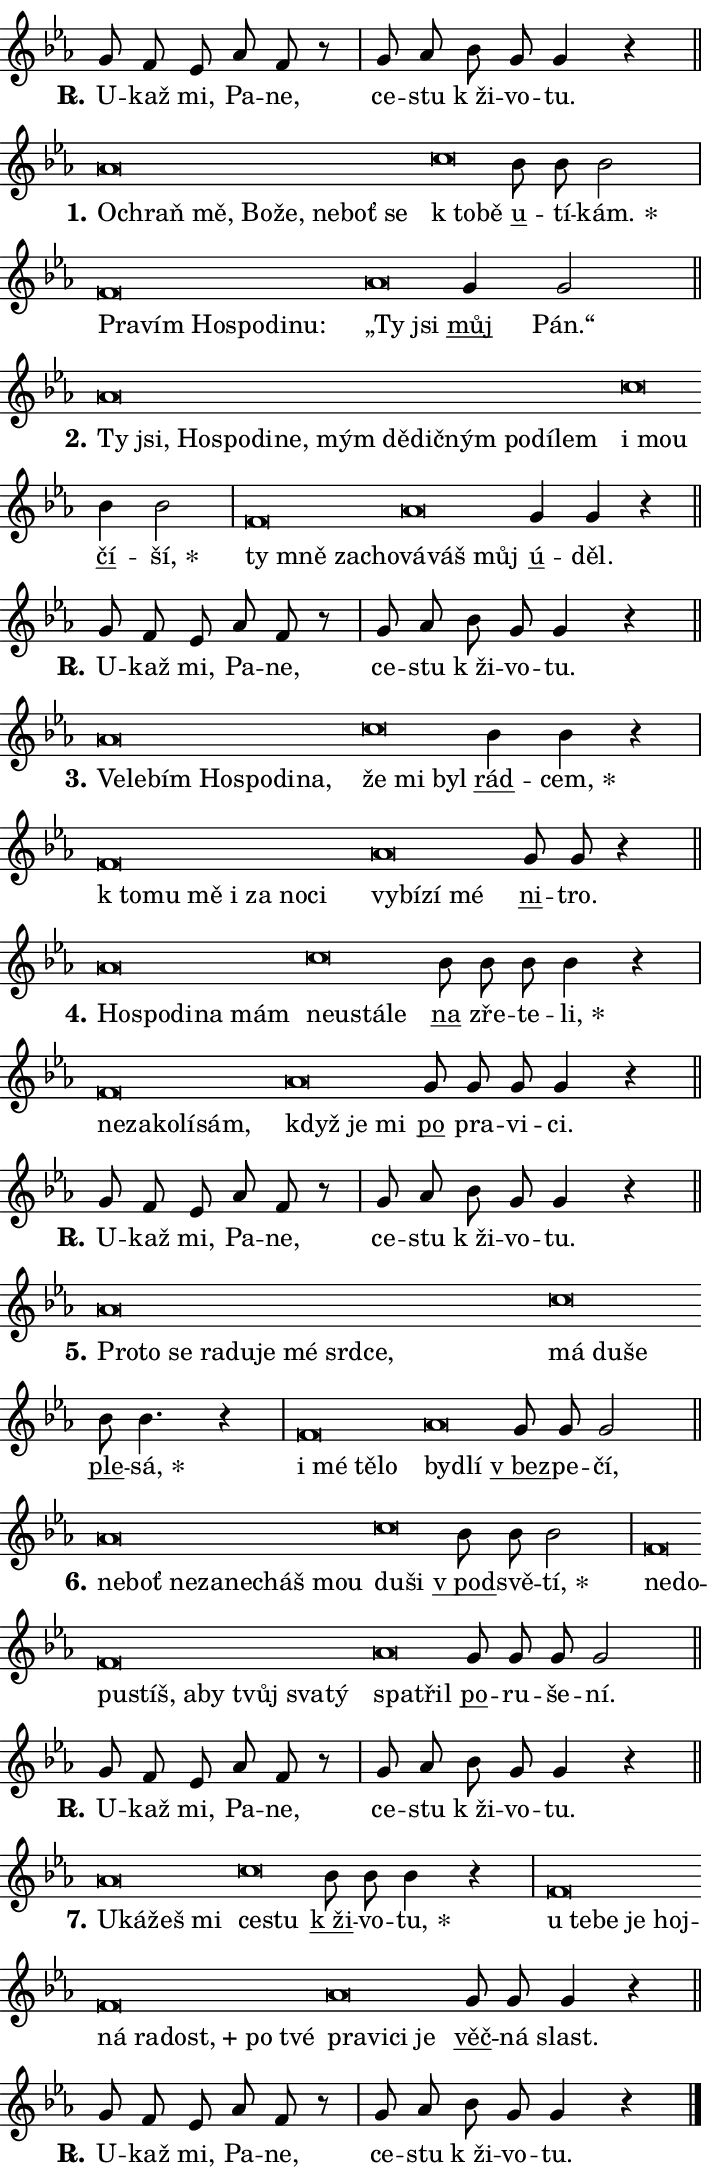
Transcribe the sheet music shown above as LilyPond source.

\version "2.24.0"
\header { tagline = "" }
\paper {
  indent = 0\cm
  top-margin = 0\cm
  right-margin = 0.13\cm % to fit lyric hyphens
  bottom-margin = 0\cm
  left-margin = 0\cm
  paper-width = 12\cm
  page-breaking = #ly:one-page-breaking
  system-system-spacing.basic-distance = #11
  score-system-spacing.basic-distance = #11
  ragged-last = ##f
}


%% Author: Thomas Morley
%% https://lists.gnu.org/archive/html/lilypond-user/2020-05/msg00002.html
#(define (line-position grob)
"Returns position of @var[grob} in current system:
   @code{'start}, if at first time-step
   @code{'end}, if at last time-step
   @code{'middle} otherwise
"
  (let* ((col (ly:item-get-column grob))
         (ln (ly:grob-object col 'left-neighbor))
         (rn (ly:grob-object col 'right-neighbor))
         (col-to-check-left (if (ly:grob? ln) ln col))
         (col-to-check-right (if (ly:grob? rn) rn col))
         (break-dir-left
           (and
             (ly:grob-property col-to-check-left 'non-musical #f)
             (ly:item-break-dir col-to-check-left)))
         (break-dir-right
           (and
             (ly:grob-property col-to-check-right 'non-musical #f)
             (ly:item-break-dir col-to-check-right))))
        (cond ((eqv? 1 break-dir-left) 'start)
              ((eqv? -1 break-dir-right) 'end)
              (else 'middle))))

#(define (tranparent-at-line-position vctor)
  (lambda (grob)
  "Relying on @code{line-position} select the relevant enry from @var{vctor}.
Used to determine transparency,"
    (case (line-position grob)
      ((end) (not (vector-ref vctor 0)))
      ((middle) (not (vector-ref vctor 1)))
      ((start) (not (vector-ref vctor 2))))))

noteHeadBreakVisibility =
#(define-music-function (break-visibility)(vector?)
"Makes @code{NoteHead}s transparent relying on @var{break-visibility}"
#{
  \override NoteHead.transparent =
    #(tranparent-at-line-position break-visibility)
#})

#(define delete-ledgers-for-transparent-note-heads
  (lambda (grob)
    "Reads whether a @code{NoteHead} is transparent.
If so this @code{NoteHead} is removed from @code{'note-heads} from
@var{grob}, which is supposed to be @code{LedgerLineSpanner}.
As a result ledgers are not printed for this @code{NoteHead}"
    (let* ((nhds-array (ly:grob-object grob 'note-heads))
           (nhds-list
             (if (ly:grob-array? nhds-array)
                 (ly:grob-array->list nhds-array)
                 '()))
           ;; Relies on the transparent-property being done before
           ;; Staff.LedgerLineSpanner.after-line-breaking is executed.
           ;; This is fragile ...
           (to-keep
             (remove
               (lambda (nhd)
                 (ly:grob-property nhd 'transparent #f))
               nhds-list)))
      ;; TODO find a better method to iterate over grob-arrays, similiar
      ;; to filter/remove etc for lists
      ;; For now rebuilt from scratch
      (set! (ly:grob-object grob 'note-heads)  '())
      (for-each
        (lambda (nhd)
          (ly:pointer-group-interface::add-grob grob 'note-heads nhd))
        to-keep))))

squashNotes = {
  \override NoteHead.X-extent = #'(-0.2 . 0.2)
  \override NoteHead.Y-extent = #'(-0.75 . 0)
  \override NoteHead.stencil =
    #(lambda (grob)
       (let ((pos (ly:grob-property grob 'staff-position)))
         (begin
           (if (< pos -7) (display "ERROR: Lower brevis then expected\n") (display ""))
           (if (<= pos -6) ly:text-interface::print ly:note-head::print))))
}
unSquashNotes = {
  \revert NoteHead.X-extent
  \revert NoteHead.Y-extent
  \revert NoteHead.stencil
}

hideNotes = \noteHeadBreakVisibility #begin-of-line-visible
unHideNotes = \noteHeadBreakVisibility #all-visible

% work-around for resetting accidentals
% https://lilypond.org/doc/v2.23/Documentation/notation/displaying-rhythms#unmetered-music
cadenzaMeasure = {
  \cadenzaOff
  \partial 1024 s1024
  \cadenzaOn
}

#(define-markup-command (accent layout props text) (markup?)
  "Underline accented syllable"
  (interpret-markup layout props
    #{\markup \override #'(offset . 4.3) \underline { #text }#}))

responsum = \markup \concat {
  "R" \hspace #-1.05 \path #0.1 #'((moveto 0 0.07) (lineto 0.9 0.8)) \hspace #0.05 "."
}

spaceSize = #0.6828661417322834 % exact space size for TeX Gyre Schola

\layout {
  \context {
    \Staff
    \remove "Time_signature_engraver"
    \override LedgerLineSpanner.after-line-breaking = #delete-ledgers-for-transparent-note-heads
  }
  \context {
    \Lyrics {
      \override LyricSpace.minimum-distance = \spaceSize
      \override LyricText.font-name = #"TeX Gyre Schola"
      \override LyricText.font-size = 1
      \override StanzaNumber.font-name = #"TeX Gyre Schola Bold"
      \override StanzaNumber.font-size = 1
    }
  }
  \context {
    \Score 
    \override NoteHead.text =
      #(lambda (grob) 
        (let ((pos (ly:grob-property grob 'staff-position)))
          #{\markup {
            \combine
              \halign #-0.55 \raise #(if (= pos -6) 0 0.5) \override #'(thickness . 2) \draw-line #'(3.2 . 0)
              \musicglyph "noteheads.sM1"
          }#}))
  }
}

% magnetic-lyrics.ily
%
%   written by
%     Jean Abou Samra <jean@abou-samra.fr>
%     Werner Lemberg <wl@gnu.org>
%
%   adapted by
%     Jiri Hon <jiri.hon@gmail.com>
%
% Version 2022-Apr-15

% https://www.mail-archive.com/lilypond-user@gnu.org/msg149350.html

#(define (Left_hyphen_pointer_engraver context)
   "Collect syllable-hyphen-syllable occurrences in lyrics and store
them in properties.  This engraver only looks to the left.  For
example, if the lyrics input is @code{foo -- bar}, it does the
following.

@itemize @bullet
@item
Set the @code{text} property of the @code{LyricHyphen} grob between
@q{foo} and @q{bar} to @code{foo}.

@item
Set the @code{left-hyphen} property of the @code{LyricText} grob with
text @q{foo} to the @code{LyricHyphen} grob between @q{foo} and
@q{bar}.
@end itemize

Use this auxiliary engraver in combination with the
@code{lyric-@/text::@/apply-@/magnetic-@/offset!} hook."
   (let ((hyphen #f)
         (text #f))
     (make-engraver
      (acknowledgers
       ((lyric-syllable-interface engraver grob source-engraver)
        (set! text grob)))
      (end-acknowledgers
       ((lyric-hyphen-interface engraver grob source-engraver)
        ;(when (not (grob::has-interface grob 'lyric-space-interface))
          (set! hyphen grob)));)
      ((stop-translation-timestep engraver)
       (when (and text hyphen)
         (ly:grob-set-object! text 'left-hyphen hyphen))
       (set! text #f)
       (set! hyphen #f)))))

#(define (lyric-text::apply-magnetic-offset! grob)
   "If the space between two syllables is less than the value in
property @code{LyricText@/.details@/.squash-threshold}, move the right
syllable to the left so that it gets concatenated with the left
syllable.

Use this function as a hook for
@code{LyricText@/.after-@/line-@/breaking} if the
@code{Left_@/hyphen_@/pointer_@/engraver} is active."
   (let ((hyphen (ly:grob-object grob 'left-hyphen #f)))
     (when hyphen
       (let ((left-text (ly:spanner-bound hyphen LEFT)))
         (when (grob::has-interface left-text 'lyric-syllable-interface)
           (let* ((common (ly:grob-common-refpoint grob left-text X))
                  (this-x-ext (ly:grob-extent grob common X))
                  (left-x-ext
                   (begin
                     ;; Trigger magnetism for left-text.
                     (ly:grob-property left-text 'after-line-breaking)
                     (ly:grob-extent left-text common X)))
                  ;; `delta` is the gap width between two syllables.
                  (delta (- (interval-start this-x-ext)
                            (interval-end left-x-ext)))
                  (details (ly:grob-property grob 'details))
                  (threshold (assoc-get 'squash-threshold details 0.2)))
             (when (< delta threshold)
               (let* (;; We have to manipulate the input text so that
                      ;; ligatures crossing syllable boundaries are not
                      ;; disabled.  For languages based on the Latin
                      ;; script this is essentially a beautification.
                      ;; However, for non-Western scripts it can be a
                      ;; necessity.
                      (lt (ly:grob-property left-text 'text))
                      (rt (ly:grob-property grob 'text))
                      (is-space (grob::has-interface hyphen 'lyric-space-interface))
                      (space (if is-space " " ""))
                      (extra-delta (if is-space spaceSize 0))
                      ;; Append new syllable.
                      (ltrt-space (if (and (string? lt) (string? rt))
                                (string-append lt space rt)
                                (make-concat-markup (list lt space rt))))
                      ;; Right-align `ltrt` to the right side.
                      (ltrt-space-markup (grob-interpret-markup
                               grob
                               (make-translate-markup
                                (cons (interval-length this-x-ext) 0)
                                (make-right-align-markup ltrt-space)))))
                 (begin
                   ;; Don't print `left-text`.
                   (ly:grob-set-property! left-text 'stencil #f)
                   ;; Set text and stencil (which holds all collected
                   ;; syllables so far) and shift it to the left.
                   (ly:grob-set-property! grob 'text ltrt-space)
                   (ly:grob-set-property! grob 'stencil ltrt-space-markup)
                   (ly:grob-translate-axis! grob (- (- delta extra-delta)) X))))))))))


#(define (lyric-hyphen::displace-bounds-first grob)
   ;; Make very sure this callback isn't triggered too early.
   (let ((left (ly:spanner-bound grob LEFT))
         (right (ly:spanner-bound grob RIGHT)))
     (ly:grob-property left 'after-line-breaking)
     (ly:grob-property right 'after-line-breaking)
     (ly:lyric-hyphen::print grob)))

squashThreshold = #0.4

\layout {
  \context {
    \Lyrics
    \consists #Left_hyphen_pointer_engraver
    \override LyricText.after-line-breaking =
      #lyric-text::apply-magnetic-offset!
    \override LyricHyphen.stencil = #lyric-hyphen::displace-bounds-first
    \override LyricText.details.squash-threshold = \squashThreshold
    \override LyricHyphen.minimum-distance = 0
    \override LyricHyphen.minimum-length = \squashThreshold
  }
}

squashText = \override LyricText.details.squash-threshold = 9999
unSquashText = \override LyricText.details.squash-threshold = \squashThreshold

leftText = \override LyricText.self-alignment-X = #LEFT
unLeftText = \revert LyricText.self-alignment-X

starOffset = #(lambda (grob) 
                (let ((x_offset (ly:self-alignment-interface::aligned-on-x-parent grob)))
                  (if (= x_offset 0) 0 (+ x_offset 1.2))))

star = #(define-music-function (syllable)(string?)
"Append star separator at the end of a syllable"
#{
  \once \override LyricText.X-offset = #starOffset
  \lyricmode { \markup {
    #syllable
    \override #'((font-name . "TeX Gyre Schola Bold")) \hspace #0.2 \lower #0.65 \larger "*"
  } }
#})

starAccent = #(define-music-function (syllable)(string?)
"Append star separator at the end of a syllable and make accent"
#{
  \once \override LyricText.X-offset = #starOffset
  \lyricmode { \markup {
    \accent #syllable
    \override #'((font-name . "TeX Gyre Schola Bold")) \hspace #0.2 \lower #0.65 \larger "*"
  } }
#})

breath = #(define-music-function (syllable)(string?)
"Append breathing indicator at the end of a syllable"
#{
  \lyricmode { \markup { #syllable "+" } }
#})

optionalBreath = #(define-music-function (syllable)(string?)
"Append optional breathing indicator at the end of a syllable"
#{
  \lyricmode { \markup { #syllable "(+)" } }
#})


\score {
    <<
        \new Voice = "melody" { \cadenzaOn \key es \major \relative { g'8 f es as f r \cadenzaMeasure \bar "|" g as bes g g4 r \cadenzaMeasure \bar "||" \break } }
        \new Lyrics \lyricsto "melody" { \lyricmode { \set stanza = \responsum
U -- kaž mi, Pa -- ne, ce -- stu "k ži" -- vo -- tu. } }
    >>
    \layout {}
}

\score {
    <<
        \new Voice = "melody" { \cadenzaOn \key es \major \relative { \squashNotes as'\breve*1/16 \hideNotes \breve*1/16 \bar "" \breve*1/16 \bar "" \breve*1/16 \bar "" \breve*1/16 \bar "" \breve*1/16 \bar "" \breve*1/16 \breve*1/16 \bar "" \unHideNotes \unSquashNotes \squashNotes c\breve*1/16 \hideNotes \breve*1/16 \bar "" \unHideNotes \unSquashNotes \bar "" bes8 bes bes2 \cadenzaMeasure \bar "|" \squashNotes f\breve*1/16 \hideNotes \breve*1/16 \bar "" \breve*1/16 \bar "" \breve*1/16 \bar "" \breve*1/16 \breve*1/16 \bar "" \unHideNotes \unSquashNotes \squashNotes as\breve*1/16 \hideNotes \breve*1/16 \bar "" \unHideNotes \unSquashNotes \bar "" g4 g2 \cadenzaMeasure \bar "||" \break } }
        \new Lyrics \lyricsto "melody" { \lyricmode { \set stanza = "1."
\leftText O -- \squashText chraň mě, Bo -- že, ne -- boť se \unSquashText "k to" -- \squashText bě \unLeftText \unSquashText \markup \accent u -- tí -- \star kám. \leftText Pra -- \squashText vím Ho -- spo -- di -- nu: \unSquashText „Ty \squashText jsi \unLeftText \unSquashText \markup \accent můj Pán.“ } }
    >>
    \layout {}
}

\score {
    <<
        \new Voice = "melody" { \cadenzaOn \key es \major \relative { \squashNotes as'\breve*1/16 \hideNotes \breve*1/16 \bar "" \breve*1/16 \bar "" \breve*1/16 \bar "" \breve*1/16 \bar "" \breve*1/16 \bar "" \breve*1/16 \bar "" \breve*1/16 \bar "" \breve*1/16 \bar "" \breve*1/16 \bar "" \breve*1/16 \bar "" \breve*1/16 \breve*1/16 \bar "" \unHideNotes \unSquashNotes \squashNotes c\breve*1/16 \hideNotes \breve*1/16 \bar "" \unHideNotes \unSquashNotes \bar "" bes4 bes2 \cadenzaMeasure \bar "|" \squashNotes f\breve*1/16 \hideNotes \breve*1/16 \bar "" \breve*1/16 \breve*1/16 \bar "" \unHideNotes \unSquashNotes \squashNotes as\breve*1/16 \hideNotes \breve*1/16 \breve*1/16 \bar "" \unHideNotes \unSquashNotes \bar "" g4 g4 r \cadenzaMeasure \bar "||" \break } }
        \new Lyrics \lyricsto "melody" { \lyricmode { \set stanza = "2."
\leftText Ty \squashText jsi, Ho -- spo -- di -- ne, mým dě -- dič -- ným po -- dí -- lem \unSquashText i \squashText mou \unLeftText \unSquashText \markup \accent čí -- \star ší, \leftText ty \squashText mně za -- cho -- \unSquashText vá -- \squashText váš můj \unLeftText \unSquashText \markup \accent ú -- děl. } }
    >>
    \layout {}
}

\score {
    <<
        \new Voice = "melody" { \cadenzaOn \key es \major \relative { g'8 f es as f r \cadenzaMeasure \bar "|" g as bes g g4 r \cadenzaMeasure \bar "||" \break } }
        \new Lyrics \lyricsto "melody" { \lyricmode { \set stanza = \responsum
U -- kaž mi, Pa -- ne, ce -- stu "k ži" -- vo -- tu. } }
    >>
    \layout {}
}

\score {
    <<
        \new Voice = "melody" { \cadenzaOn \key es \major \relative { \squashNotes as'\breve*1/16 \hideNotes \breve*1/16 \bar "" \breve*1/16 \bar "" \breve*1/16 \bar "" \breve*1/16 \bar "" \breve*1/16 \breve*1/16 \bar "" \unHideNotes \unSquashNotes \squashNotes c\breve*1/16 \hideNotes \breve*1/16 \breve*1/16 \bar "" \unHideNotes \unSquashNotes \bar "" bes4 bes4 r \cadenzaMeasure \bar "|" \squashNotes f\breve*1/16 \hideNotes \breve*1/16 \bar "" \breve*1/16 \bar "" \breve*1/16 \bar "" \breve*1/16 \bar "" \breve*1/16 \breve*1/16 \bar "" \unHideNotes \unSquashNotes \squashNotes as\breve*1/16 \hideNotes \breve*1/16 \bar "" \breve*1/16 \breve*1/16 \bar "" \unHideNotes \unSquashNotes \bar "" g8 g r4 \cadenzaMeasure \bar "||" \break } }
        \new Lyrics \lyricsto "melody" { \lyricmode { \set stanza = "3."
\leftText Ve -- \squashText le -- bím Ho -- spo -- di -- na, \unSquashText že \squashText mi byl \unLeftText \unSquashText \markup \accent rád -- \star cem, \leftText "k to" -- \squashText mu mě i za no -- ci \unSquashText vy -- \squashText bí -- zí mé \unLeftText \unSquashText \markup \accent ni -- tro. } }
    >>
    \layout {}
}

\score {
    <<
        \new Voice = "melody" { \cadenzaOn \key es \major \relative { \squashNotes as'\breve*1/16 \hideNotes \breve*1/16 \bar "" \breve*1/16 \bar "" \breve*1/16 \breve*1/16 \bar "" \unHideNotes \unSquashNotes \squashNotes c\breve*1/16 \hideNotes \breve*1/16 \bar "" \breve*1/16 \breve*1/16 \bar "" \unHideNotes \unSquashNotes \bar "" bes8 bes bes bes4 r \cadenzaMeasure \bar "|" \squashNotes f\breve*1/16 \hideNotes \breve*1/16 \bar "" \breve*1/16 \bar "" \breve*1/16 \breve*1/16 \bar "" \unHideNotes \unSquashNotes \squashNotes as\breve*1/16 \hideNotes \breve*1/16 \breve*1/16 \bar "" \unHideNotes \unSquashNotes \bar "" g8 g g g4 r \cadenzaMeasure \bar "||" \break } }
        \new Lyrics \lyricsto "melody" { \lyricmode { \set stanza = "4."
\leftText Ho -- \squashText spo -- di -- na mám \unSquashText ne -- \squashText u -- stá -- le \unLeftText \unSquashText \markup \accent na zře -- te -- \star li, \leftText ne -- \squashText za -- ko -- lí -- sám, \unSquashText když \squashText je mi \unLeftText \unSquashText \markup \accent po pra -- vi -- ci. } }
    >>
    \layout {}
}

\score {
    <<
        \new Voice = "melody" { \cadenzaOn \key es \major \relative { g'8 f es as f r \cadenzaMeasure \bar "|" g as bes g g4 r \cadenzaMeasure \bar "||" \break } }
        \new Lyrics \lyricsto "melody" { \lyricmode { \set stanza = \responsum
U -- kaž mi, Pa -- ne, ce -- stu "k ži" -- vo -- tu. } }
    >>
    \layout {}
}

\score {
    <<
        \new Voice = "melody" { \cadenzaOn \key es \major \relative { \squashNotes as'\breve*1/16 \hideNotes \breve*1/16 \bar "" \breve*1/16 \bar "" \breve*1/16 \bar "" \breve*1/16 \bar "" \breve*1/16 \bar "" \breve*1/16 \bar "" \breve*1/16 \breve*1/16 \bar "" \unHideNotes \unSquashNotes \squashNotes c\breve*1/16 \hideNotes \breve*1/16 \breve*1/16 \bar "" \unHideNotes \unSquashNotes \bar "" bes8 bes4. r4 \cadenzaMeasure \bar "|" \squashNotes f\breve*1/16 \hideNotes \breve*1/16 \bar "" \breve*1/16 \breve*1/16 \bar "" \unHideNotes \unSquashNotes \squashNotes as\breve*1/16 \hideNotes \breve*1/16 \bar "" \unHideNotes \unSquashNotes \bar "" g8 g g2 \cadenzaMeasure \bar "||" \break } }
        \new Lyrics \lyricsto "melody" { \lyricmode { \set stanza = "5."
\leftText Pro -- \squashText to se ra -- du -- je mé srd -- ce, \unSquashText má \squashText du -- še \unLeftText \unSquashText \markup \accent ple -- \star sá, \leftText i \squashText mé tě -- lo \unSquashText by -- \squashText dlí \unLeftText \unSquashText \markup \accent "v bez" -- pe -- čí, } }
    >>
    \layout {}
}

\score {
    <<
        \new Voice = "melody" { \cadenzaOn \key es \major \relative { \squashNotes as'\breve*1/16 \hideNotes \breve*1/16 \bar "" \breve*1/16 \bar "" \breve*1/16 \bar "" \breve*1/16 \bar "" \breve*1/16 \breve*1/16 \bar "" \unHideNotes \unSquashNotes \squashNotes c\breve*1/16 \hideNotes \breve*1/16 \bar "" \unHideNotes \unSquashNotes \bar "" bes8 bes bes2 \cadenzaMeasure \bar "|" \squashNotes f\breve*1/16 \hideNotes \breve*1/16 \bar "" \breve*1/16 \bar "" \breve*1/16 \bar "" \breve*1/16 \bar "" \breve*1/16 \bar "" \breve*1/16 \bar "" \breve*1/16 \breve*1/16 \bar "" \unHideNotes \unSquashNotes \squashNotes as\breve*1/16 \hideNotes \breve*1/16 \bar "" \unHideNotes \unSquashNotes \bar "" g8 g g g2 \cadenzaMeasure \bar "||" \break } }
        \new Lyrics \lyricsto "melody" { \lyricmode { \set stanza = "6."
\leftText ne -- \squashText boť ne -- za -- ne -- cháš mou \unSquashText du -- \squashText ši \unLeftText \unSquashText \markup \accent "v pod" -- svě -- \star tí, \leftText ne -- \squashText do -- pu -- stíš, a -- by tvůj sva -- tý \unSquashText spa -- \squashText třil \unLeftText \unSquashText \markup \accent po -- ru -- še -- ní. } }
    >>
    \layout {}
}

\score {
    <<
        \new Voice = "melody" { \cadenzaOn \key es \major \relative { g'8 f es as f r \cadenzaMeasure \bar "|" g as bes g g4 r \cadenzaMeasure \bar "||" \break } }
        \new Lyrics \lyricsto "melody" { \lyricmode { \set stanza = \responsum
U -- kaž mi, Pa -- ne, ce -- stu "k ži" -- vo -- tu. } }
    >>
    \layout {}
}

\score {
    <<
        \new Voice = "melody" { \cadenzaOn \key es \major \relative { \squashNotes as'\breve*1/16 \hideNotes \breve*1/16 \bar "" \breve*1/16 \breve*1/16 \bar "" \unHideNotes \unSquashNotes \squashNotes c\breve*1/16 \hideNotes \breve*1/16 \bar "" \unHideNotes \unSquashNotes \bar "" bes8 bes bes4 r \cadenzaMeasure \bar "|" \squashNotes f\breve*1/16 \hideNotes \breve*1/16 \bar "" \breve*1/16 \bar "" \breve*1/16 \bar "" \breve*1/16 \bar "" \breve*1/16 \bar "" \breve*1/16 \bar "" \breve*1/16 \bar "" \breve*1/16 \breve*1/16 \bar "" \unHideNotes \unSquashNotes \squashNotes as\breve*1/16 \hideNotes \breve*1/16 \bar "" \breve*1/16 \breve*1/16 \bar "" \unHideNotes \unSquashNotes \bar "" g8 g g4 r \cadenzaMeasure \bar "||" \break } }
        \new Lyrics \lyricsto "melody" { \lyricmode { \set stanza = "7."
\leftText U -- \squashText ká -- žeš mi \unSquashText ce -- \squashText stu \unLeftText \unSquashText \markup \accent "k ži" -- vo -- \star tu, \leftText u \squashText te -- be je hoj -- ná ra -- \breath "dost," po tvé \unSquashText pra -- \squashText vi -- ci je \unLeftText \unSquashText \markup \accent věč -- ná slast. } }
    >>
    \layout {}
}

\score {
    <<
        \new Voice = "melody" { \cadenzaOn \key es \major \relative { g'8 f es as f r \cadenzaMeasure \bar "|" g as bes g g4 r \cadenzaMeasure \bar "||" \break } \bar "|." }
        \new Lyrics \lyricsto "melody" { \lyricmode { \set stanza = \responsum
U -- kaž mi, Pa -- ne, ce -- stu "k ži" -- vo -- tu. } }
    >>
    \layout {}
}
